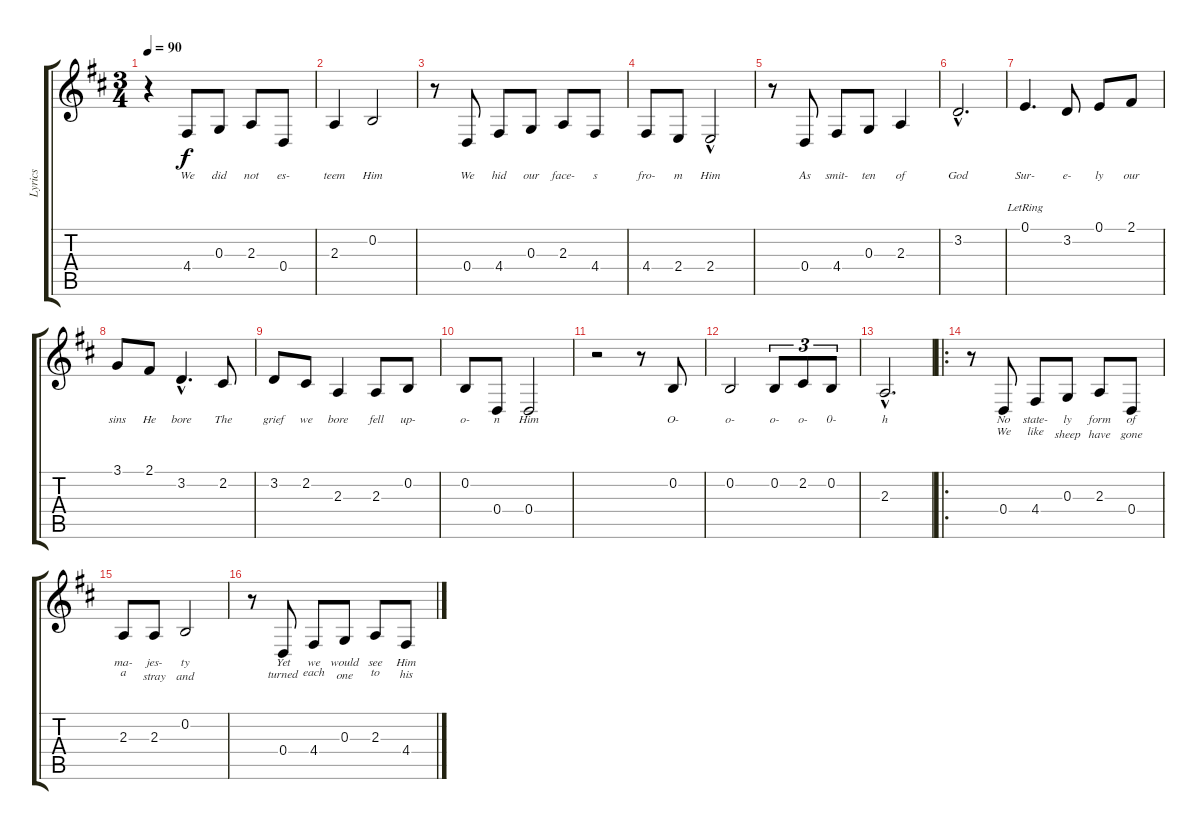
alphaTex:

\track ("Lyrics" "Lyrics") {instrument oboe}
\staff {score tabs}
\tuning (E4 B3 G3 D3 A2 E2) {hide}
\ts (3 4)
\tempo 90
\clef g2
\ks d
r.4{dy f instrument oboe} 4.4.8{lyrics (0 "We") lyrics (1 "") lyrics (2 "") lyrics (3 "") lyrics (4 "")} 0.3.8{lyrics (0 "did") lyrics (1 "") lyrics (2 "") lyrics (3 "") lyrics (4 "")} 2.3.8{lyrics (0 "not") lyrics (1 "") lyrics (2 "") lyrics (3 "") lyrics (4 "")} 0.4.8{lyrics (0 "es-") lyrics (1 "") lyrics (2 "") lyrics (3 "") lyrics (4 "")} |
2.3.4{lyrics (0 "teem") lyrics (1 "") lyrics (2 "") lyrics (3 "") lyrics (4 "")} 0.2.2{lyrics (0 "Him") lyrics (1 "") lyrics (2 "") lyrics (3 "") lyrics (4 "")} |
r.8 0.4.8{lyrics (0 "We") lyrics (1 "") lyrics (2 "") lyrics (3 "") lyrics (4 "")} 4.4.8{lyrics (0 "hid") lyrics (1 "") lyrics (2 "") lyrics (3 "") lyrics (4 "")} 0.3.8{lyrics (0 "our") lyrics (1 "") lyrics (2 "") lyrics (3 "") lyrics (4 "")} 2.3.8{lyrics (0 "face-") lyrics (1 "") lyrics (2 "") lyrics (3 "") lyrics (4 "")} 4.4.8{lyrics (0 "s") lyrics (1 "") lyrics (2 "") lyrics (3 "") lyrics (4 "")} |
4.4.8{lyrics (0 "fro-") lyrics (1 "") lyrics (2 "") lyrics (3 "") lyrics (4 "")} 2.4.8{lyrics (0 "m") lyrics (1 "") lyrics (2 "") lyrics (3 "") lyrics (4 "")} 2.4{hac}.2{lyrics (0 "Him") lyrics (1 "") lyrics (2 "") lyrics (3 "") lyrics (4 "")} |
r.8 0.4.8{lyrics (0 "As") lyrics (1 "") lyrics (2 "") lyrics (3 "") lyrics (4 "")} 4.4.8{lyrics (0 "smit-") lyrics (1 "") lyrics (2 "") lyrics (3 "") lyrics (4 "")} 0.3.8{lyrics (0 "ten") lyrics (1 "") lyrics (2 "") lyrics (3 "") lyrics (4 "")} 2.3.4{lyrics (0 "of") lyrics (1 "") lyrics (2 "") lyrics (3 "") lyrics (4 "")} |
3.2{hac}.2{d lyrics (0 "God") lyrics (1 "") lyrics (2 "") lyrics (3 "") lyrics (4 "")} |
0.1{lr}.4{d lyrics (0 "Sur-") lyrics (1 "") lyrics (2 "") lyrics (3 "") lyrics (4 "")} 3.2.8{lyrics (0 "e-") lyrics (1 "") lyrics (2 "") lyrics (3 "") lyrics (4 "")} 0.1.8{lyrics (0 "ly") lyrics (1 "") lyrics (2 "") lyrics (3 "") lyrics (4 "")} 2.1.8{lyrics (0 "our") lyrics (1 "") lyrics (2 "") lyrics (3 "") lyrics (4 "")} |
3.1.8{lyrics (0 "sins") lyrics (1 "") lyrics (2 "") lyrics (3 "") lyrics (4 "")} 2.1.8{lyrics (0 "He") lyrics (1 "") lyrics (2 "") lyrics (3 "") lyrics (4 "")} 3.2{hac}.4{d lyrics (0 "bore") lyrics (1 "") lyrics (2 "") lyrics (3 "") lyrics (4 "")} 2.2.8{lyrics (0 "The") lyrics (1 "") lyrics (2 "") lyrics (3 "") lyrics (4 "")} |
3.2.8{lyrics (0 "grief") lyrics (1 "") lyrics (2 "") lyrics (3 "") lyrics (4 "")} 2.2.8{lyrics (0 "we") lyrics (1 "") lyrics (2 "") lyrics (3 "") lyrics (4 "")} 2.3.4{lyrics (0 "bore") lyrics (1 "") lyrics (2 "") lyrics (3 "") lyrics (4 "")} 2.3.8{lyrics (0 "fell") lyrics (1 "") lyrics (2 "") lyrics (3 "") lyrics (4 "")} 0.2.8{lyrics (0 "up-") lyrics (1 "") lyrics (2 "") lyrics (3 "") lyrics (4 "")} |
0.2.8{lyrics (0 "o-") lyrics (1 "") lyrics (2 "") lyrics (3 "") lyrics (4 "")} 0.4.8{lyrics (0 "n") lyrics (1 "") lyrics (2 "") lyrics (3 "") lyrics (4 "")} 0.4.2{lyrics (0 "Him") lyrics (1 "") lyrics (2 "") lyrics (3 "") lyrics (4 "")} |
r.2 r.8 0.2.8{lyrics (0 "O-") lyrics (1 "") lyrics (2 "") lyrics (3 "") lyrics (4 "")} |
0.2.2{lyrics (0 "o-") lyrics (1 "") lyrics (2 "") lyrics (3 "") lyrics (4 "")} 0.2.8{tu (3 2) lyrics (0 "o-") lyrics (1 "") lyrics (2 "") lyrics (3 "") lyrics (4 "")} 2.2.8{tu (3 2) lyrics (0 "o-") lyrics (1 "") lyrics (2 "") lyrics (3 "") lyrics (4 "")} 0.2.8{tu (3 2) lyrics (0 "0-") lyrics (1 "") lyrics (2 "") lyrics (3 "") lyrics (4 "")} |
2.3{hac}.2{d lyrics (0 "h") lyrics (1 "") lyrics (2 "") lyrics (3 "") lyrics (4 "")} |
\ro
r.8 0.4.8{lyrics (0 "No") lyrics (1 "We") lyrics (2 "") lyrics (3 "") lyrics (4 "")} 4.4.8{lyrics (0 "state-") lyrics (1 "like") lyrics (2 "") lyrics (3 "") lyrics (4 "")} 0.3.8{lyrics (0 "ly") lyrics (1 "sheep") lyrics (2 "") lyrics (3 "") lyrics (4 "")} 2.3.8{lyrics (0 "form") lyrics (1 "have") lyrics (2 "") lyrics (3 "") lyrics (4 "")} 0.4.8{lyrics (0 "of") lyrics (1 "gone") lyrics (2 "") lyrics (3 "") lyrics (4 "")} |
2.3.8{lyrics (0 "ma-") lyrics (1 "a") lyrics (2 "") lyrics (3 "") lyrics (4 "")} 2.3.8{lyrics (0 "jes-") lyrics (1 "stray") lyrics (2 "") lyrics (3 "") lyrics (4 "")} 0.2.2{lyrics (0 "ty") lyrics (1 "and") lyrics (2 "") lyrics (3 "") lyrics (4 "")} |
r.8 0.4.8{lyrics (0 "Yet") lyrics (1 "turned") lyrics (2 "") lyrics (3 "") lyrics (4 "")} 4.4.8{lyrics (0 "we") lyrics (1 "each") lyrics (2 "") lyrics (3 "") lyrics (4 "")} 0.3.8{lyrics (0 "would") lyrics (1 "one") lyrics (2 "") lyrics (3 "") lyrics (4 "")} 2.3.8{lyrics (0 "see") lyrics (1 "to") lyrics (2 "") lyrics (3 "") lyrics (4 "")} 4.4.8{lyrics (0 "Him") lyrics (1 "his") lyrics (2 "") lyrics (3 "") lyrics (4 "")}
